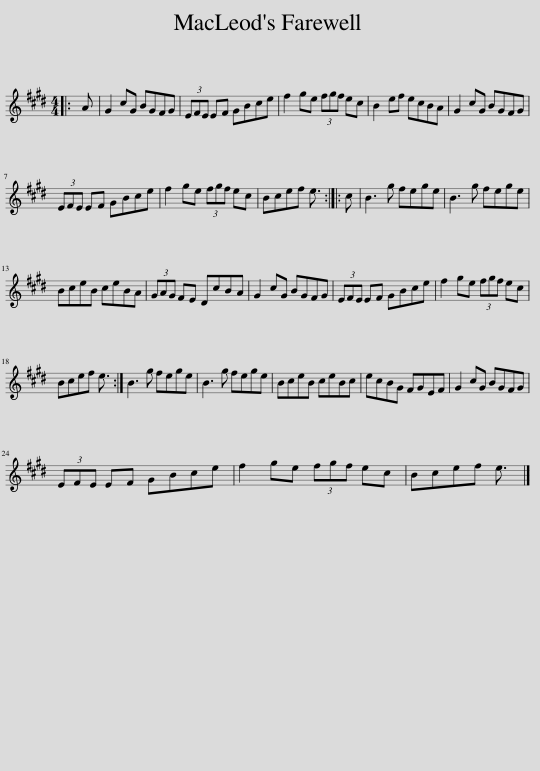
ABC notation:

X:1
L:1/8
M:4/4
I:linebreak $
K:E
V:1 treble
V:1
|: A | G2 cG BGFG | (3EFE EF GBce | f2 ge (3fgf ec | B2 ef ecBA | %5
 G2 cG BGFG |$ (3EFE EF GBce | f2 ge (3fgf ec | Bcef e3/2 :: c | %10
 B3 g fege | B3 g fege |$ BceB ceBA | (3GAG FE DcBA | G2 cG BGFG | %15
 (3EFE EF GBce | f2 ge (3fgf ec |$ Bcef e3/2 :| B3 g fege | B3 g fege | %20
 BceB ceBc | ecBG FGEF | G2 cG BGFG |$ (3EFE EF GBce | f2 ge (3fgf ec | %25
 Bcef e3/2 |] %26
